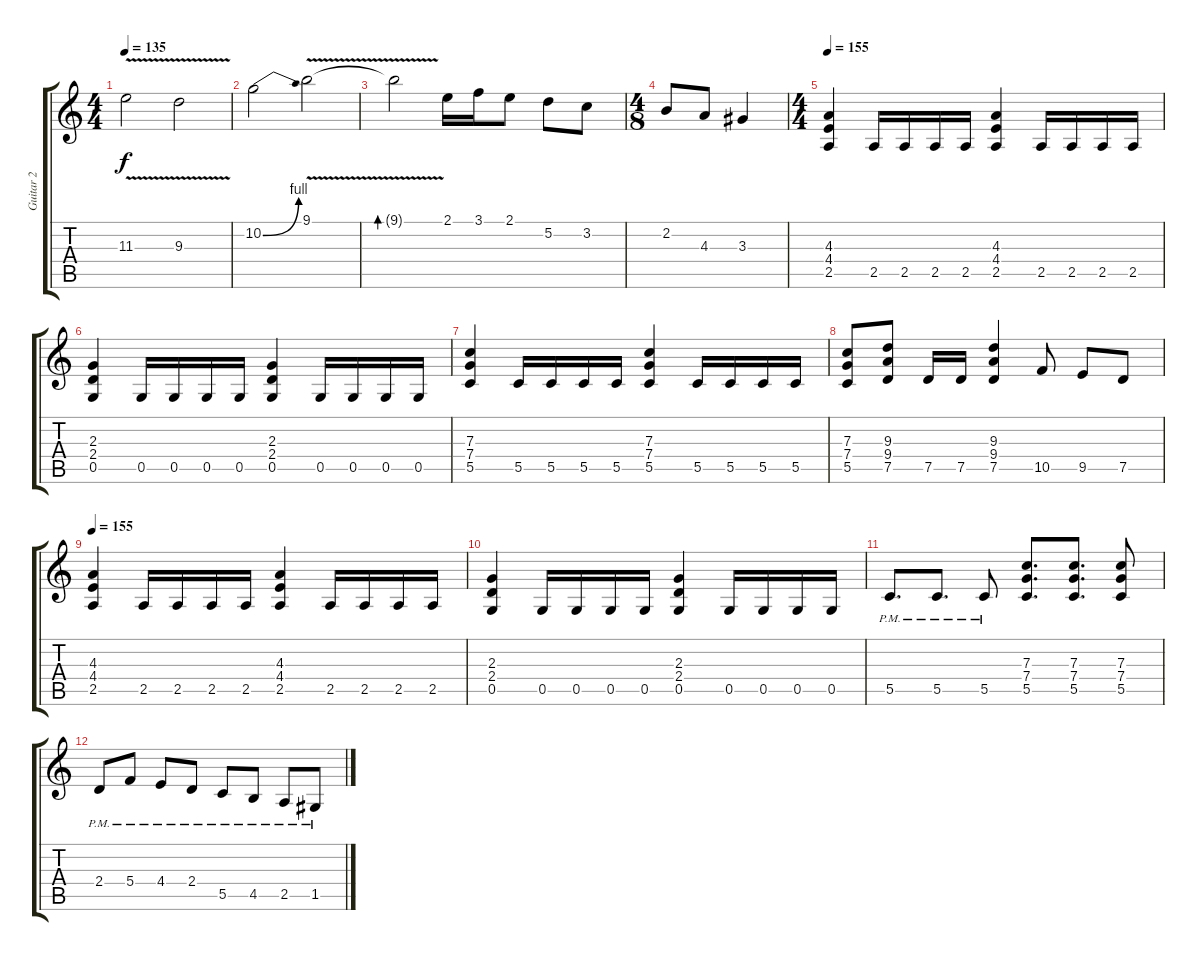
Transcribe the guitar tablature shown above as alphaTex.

\track ("Guitar 2" "Guitar 2") {instrument distortionguitar}
\staff {score tabs}
\tuning (D4 A3 F3 C3 G2 C2) {hide}
\ts (4 4)
\tempo 135
\clef g2
\ks c
11.3{v}.2{dy f volume 14} 9.3{v}.2 |
10.2{be (bend 0 0 60 4)}.2 9.1{v}.2 |
9.1{t}.2{bd 30} 2.1.16 3.1.16 2.1.8 5.2.8 3.2.8 |
\ts (4 8)
2.2.8 4.3.8 3.3.4 |
\ts (4 4)
\tempo 155
(4.3 4.4 2.5).4 2.5.16 2.5.16 2.5.16 2.5.16 (4.3 4.4 2.5).4 2.5.16 2.5.16 2.5.16 2.5.16 |
(2.3 2.4 0.5).4 0.5.16 0.5.16 0.5.16 0.5.16 (2.3 2.4 0.5).4 0.5.16 0.5.16 0.5.16 0.5.16 |
(7.3 7.4 5.5).4 5.5.16 5.5.16 5.5.16 5.5.16 (7.3 7.4 5.5).4 5.5.16 5.5.16 5.5.16 5.5.16 |
(7.3 7.4 5.5).8 (9.3 9.4 7.5).8 7.5.16 7.5.16 (9.3 9.4 7.5).4 10.5.8 9.5.8 7.5.8 |
\tempo 155
(4.3 4.4 2.5).4 2.5.16 2.5.16 2.5.16 2.5.16 (4.3 4.4 2.5).4 2.5.16 2.5.16 2.5.16 2.5.16 |
(2.3 2.4 0.5).4 0.5.16 0.5.16 0.5.16 0.5.16 (2.3 2.4 0.5).4 0.5.16 0.5.16 0.5.16 0.5.16 |
5.5{pm}.8{d} 5.5{pm}.8{d} 5.5{pm}.8 (7.3 7.4 5.5).8{d} (7.3 7.4 5.5).8{d} (7.3 7.4 5.5).8 |
2.4{pm}.8 5.4{pm}.8 4.4{pm}.8 2.4{pm}.8 5.5{pm}.8 4.5{pm}.8 2.5{pm}.8 1.5{pm}.8
